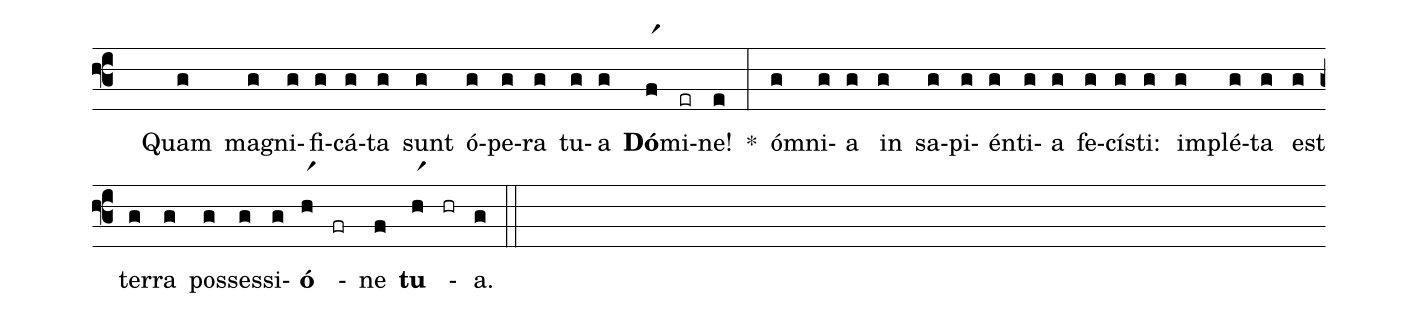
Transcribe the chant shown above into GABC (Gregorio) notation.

%%
(f3)
( )Quam(g) ma(g)gni(g)fi(g)cá(g)ta(g) sunt(g) ó(g)pe(g)ra(g) tu(g)a(g) <b>Dó</b>(fr1)mi(er)ne!(e) *(:)
óm(g)ni(g)a(g) in(g) sa(g)pi(g)én(g)ti(g)a(g) fe(g)cís(g)ti:(g) im(g)plé(g)ta(g) est(g) ter(g)ra(g) pos(g)ses(g)si(g)<b>ó</b>(hr1) -(fr) ne(f) <b>tu</b>(hr1) -(hr) a.(g) (::)
